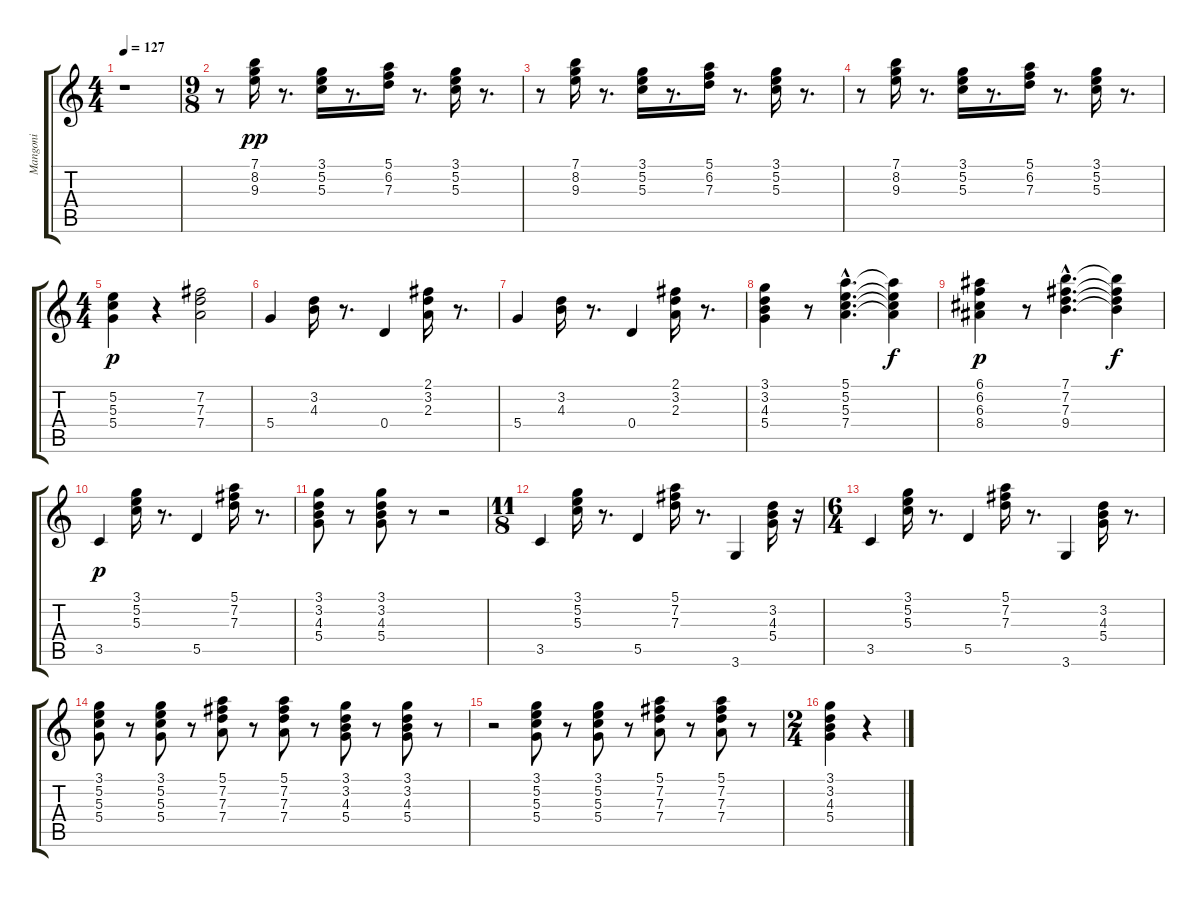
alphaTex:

\track ("Mangoni" "Mangoni") {instrument distortionguitar}
\staff {score tabs}
\tuning (E4 B3 G3 D3 A2 E2) {hide}
\ts (4 4)
\tempo 127
\clef g2
\ks c
r.1{dy pp instrument distortionguitar} |
\ts (9 8)
r.8 (7.1 8.2 9.3).16 r.8{d} (3.1 5.2 5.3).16 r.8{d} (5.1 6.2 7.3).16 r.8{d} (3.1 5.2 5.3).16 r.8{d} |
r.8 (7.1 8.2 9.3).16 r.8{d} (3.1 5.2 5.3).16 r.8{d} (5.1 6.2 7.3).16 r.8{d} (3.1 5.2 5.3).16 r.8{d} |
r.8 (7.1 8.2 9.3).16 r.8{d} (3.1 5.2 5.3).16 r.8{d} (5.1 6.2 7.3).16 r.8{d} (3.1 5.2 5.3).16 r.8{d} |
\ts (4 4)
(5.2 5.3 5.4).4{dy p} r.4 (7.2 7.3 7.4).2 |
5.4.4 (3.2 4.3).16 r.8{d} 0.4.4 (2.1 3.2 2.3).16 r.8{d} |
5.4.4 (3.2 4.3).16 r.8{d} 0.4.4 (2.1 3.2 2.3).16 r.8{d} |
(3.1 3.2 4.3 5.4).4 r.8 (5.1{hac} 5.2{hac} 5.3{hac} 7.4{hac}).4{d} (5.1{t} 5.2{t} 5.3{t} 7.4{t}).4{dy f} |
(6.1 6.2 6.3 8.4).4{dy p} r.8 (7.1{hac} 7.2{hac} 7.3{hac} 9.4{hac}).4{d} (7.1{t} 7.2{t} 7.3{t} 9.4{t}).4{dy f} |
3.5.4{dy p} (3.1 5.2 5.3).16 r.8{d} 5.5.4 (5.1 7.2 7.3).16 r.8{d} |
(3.1 3.2 4.3 5.4).8 r.8 (3.1 3.2 4.3 5.4).8 r.8 r.2 |
\ts (11 8)
3.5.4 (3.1 5.2 5.3).16 r.8{d} 5.5.4 (5.1 7.2 7.3).16 r.8{d} 3.6.4 (3.2 4.3 5.4).16 r.16 |
\ts (6 4)
3.5.4 (3.1 5.2 5.3).16 r.8{d} 5.5.4 (5.1 7.2 7.3).16 r.8{d} 3.6.4 (3.2 4.3 5.4).16 r.8{d} |
(3.1 5.2 5.3 5.4).8 r.8 (3.1 5.2 5.3 5.4).8 r.8 (5.1 7.2 7.3 7.4).8 r.8 (5.1 7.2 7.3 7.4).8 r.8 (3.1 3.2 4.3 5.4).8 r.8 (3.1 3.2 4.3 5.4).8 r.8 |
r.2 (3.1 5.2 5.3 5.4).8 r.8 (3.1 5.2 5.3 5.4).8 r.8 (5.1 7.2 7.3 7.4).8 r.8 (5.1 7.2 7.3 7.4).8 r.8 |
\ts (2 4)
(3.1 3.2 4.3 5.4).4 r.4
